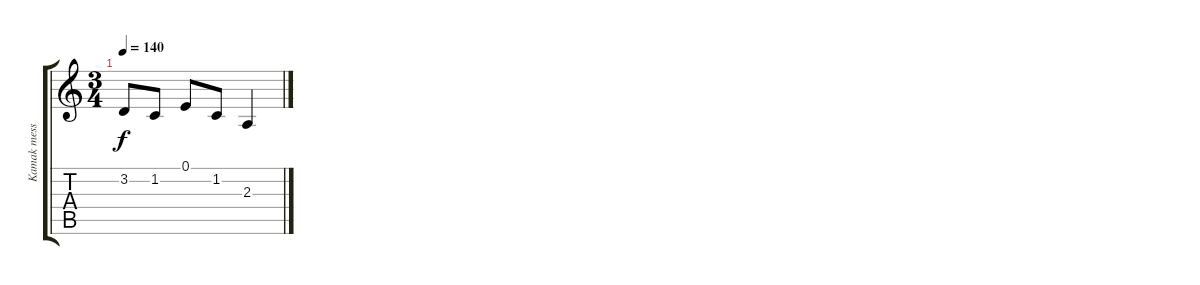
\track ("Kamak messaoudi Voice" "Kamak mess") {instrument shakuhachi}
\staff {score tabs}
\tuning (E4 B3 G3 D3 A2 E2) {hide}
\ts (3 4)
\tempo 140
\clef g2
\ks c
3.2.8{dy f} 1.2.8 0.1.8 1.2.8 2.3.4
